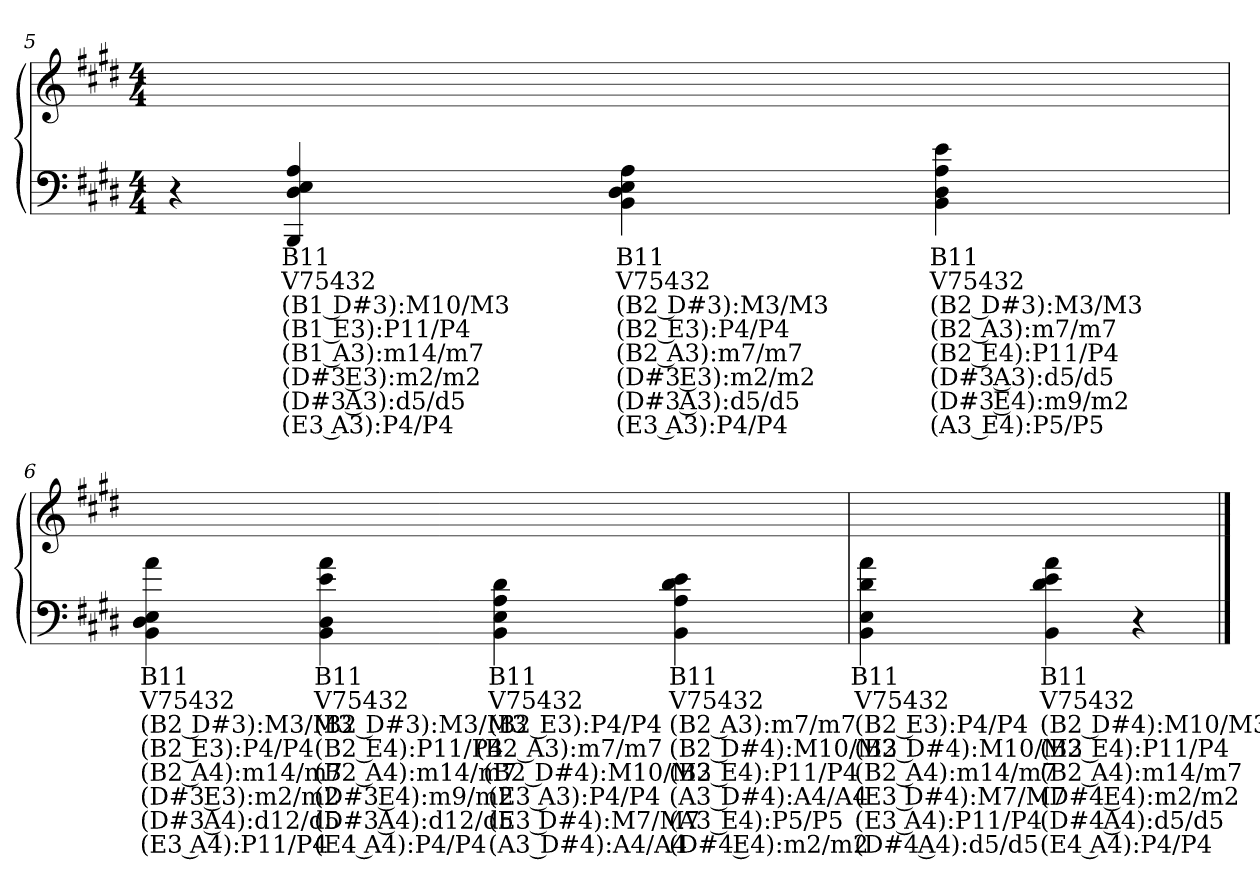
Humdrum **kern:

**kern	**text	**text	**text	**text	**text	**text	**text	**text	**kern
*part2	*part2	*part2	*part2	*part2	*part2	*part2	*part2	*part2	*part1
*staff2	*staff2	*staff2	*staff2	*staff2	*staff2	*staff2	*staff2	*staff2	*staff1
*clefF4	*	*	*	*	*	*	*	*	*clefG2
*k[f#c#g#d#]	*	*	*	*	*	*	*	*	*k[f#c#g#d#]
*E:	*	*	*	*	*	*	*	*	*E:
*M4/4	*	*	*	*	*	*	*	*	*M4/4
=5	=5	=5	=5	=5	=5	=5	=5	=5	=5
4r	.	.	.	.	.	.	.	.	1ryy
4BBB 4D# 4E 4A	B11	V75432	(B1 D#3):M10/M3	(B1 E3):P11/P4	(B1 A3):m14/m7	(D#3 E3):m2/m2	(D#3 A3):d5/d5	(E3 A3):P4/P4	.
4BB 4D# 4E 4A	B11	V75432	(B2 D#3):M3/M3	(B2 E3):P4/P4	(B2 A3):m7/m7	(D#3 E3):m2/m2	(D#3 A3):d5/d5	(E3 A3):P4/P4	.
4BB 4D# 4A 4e	B11	V75432	(B2 D#3):M3/M3	(B2 A3):m7/m7	(B2 E4):P11/P4	(D#3 A3):d5/d5	(D#3 E4):m9/m2	(A3 E4):P5/P5	.
=6	=6	=6	=6	=6	=6	=6	=6	=6	=6
4BB 4D# 4E 4a	B11	V75432	(B2 D#3):M3/M3	(B2 E3):P4/P4	(B2 A4):m14/m7	(D#3 E3):m2/m2	(D#3 A4):d12/d5	(E3 A4):P11/P4	1ryy
4BB 4D# 4e 4a	B11	V75432	(B2 D#3):M3/M3	(B2 E4):P11/P4	(B2 A4):m14/m7	(D#3 E4):m9/m2	(D#3 A4):d12/d5	(E4 A4):P4/P4	.
4BB 4E 4A 4d#	B11	V75432	(B2 E3):P4/P4	(B2 A3):m7/m7	(B2 D#4):M10/M3	(E3 A3):P4/P4	(E3 D#4):M7/M7	(A3 D#4):A4/A4	.
4BB 4A 4d# 4e	B11	V75432	(B2 A3):m7/m7	(B2 D#4):M10/M3	(B2 E4):P11/P4	(A3 D#4):A4/A4	(A3 E4):P5/P5	(D#4 E4):m2/m2	.
=7	=7	=7	=7	=7	=7	=7	=7	=7	=7
4BB 4E 4d# 4a	B11	V75432	(B2 E3):P4/P4	(B2 D#4):M10/M3	(B2 A4):m14/m7	(E3 D#4):M7/M7	(E3 A4):P11/P4	(D#4 A4):d5/d5	2.ryy
4BB 4d# 4e 4a	B11	V75432	(B2 D#4):M10/M3	(B2 E4):P11/P4	(B2 A4):m14/m7	(D#4 E4):m2/m2	(D#4 A4):d5/d5	(E4 A4):P4/P4	.
4r	.	.	.	.	.	.	.	.	.
==	==	==	==	==	==	==	==	==	==
*-	*-	*-	*-	*-	*-	*-	*-	*-	*-
